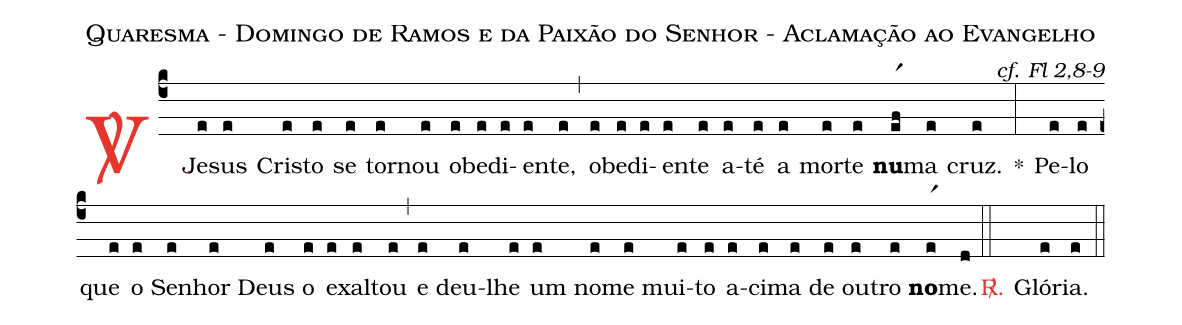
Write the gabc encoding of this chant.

name: Quaresma - Domingo de Ramos e da Paixão do Senhor - Aclamação ao Evangelho;
commentary: cf. Fl 2,8-9;
%%
(c4)

<c><sp>V/</sp>.</c>() Je(e)sus(e) Cris(e)to(e) se(e) tor(e)nou(e) o(e)be(e)di(e)en(e)te,(e) (,) o(e)be(e)di(e)en(e)te(e) a(e)té(e) a(e) mor(e)te(e) <b>nu</b>(er1f)ma(e) cruz.(e) *(:) Pe(e)lo(e) que(e) o(e) Se(e)nhor(e) Deus(e) o(e) e(e)xal(e)tou(e) (,) e(e) deu-(e)lhe(e) um(e) no(e)me(e) mui(e)to(e) a(e)ci(e)ma(e) de(e) ou(e)tro(e) <b>no</b>(er1)me.(d)

(::)

<c><sp>R/</sp>.</c>() Gló(e)ria.(e)

(::)
